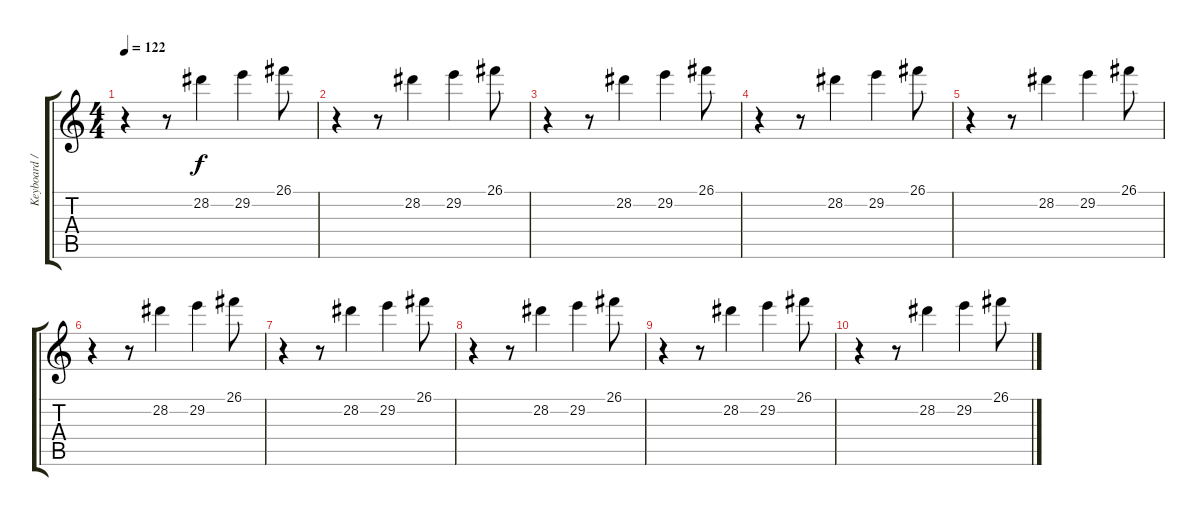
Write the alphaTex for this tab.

\track ("Keyboard / Synth 2" "Keyboard /") {instrument lead2sawtooth}
\staff {score tabs}
\tuning (E4 B3 G3 D3 A2 E2) {hide}
\ts (4 4)
\tempo 122
\clef g2
\ks c
r.4{dy f} r.8 28.2.4 29.2.4 26.1.8 |
r.4 r.8 28.2.4 29.2.4 26.1.8 |
r.4 r.8 28.2.4 29.2.4 26.1.8 |
r.4 r.8 28.2.4 29.2.4 26.1.8 |
r.4 r.8 28.2.4 29.2.4 26.1.8 |
r.4 r.8 28.2.4 29.2.4 26.1.8 |
r.4 r.8 28.2.4 29.2.4 26.1.8 |
r.4 r.8 28.2.4 29.2.4 26.1.8 |
r.4 r.8 28.2.4 29.2.4 26.1.8 |
r.4 r.8 28.2.4 29.2.4 26.1.8
